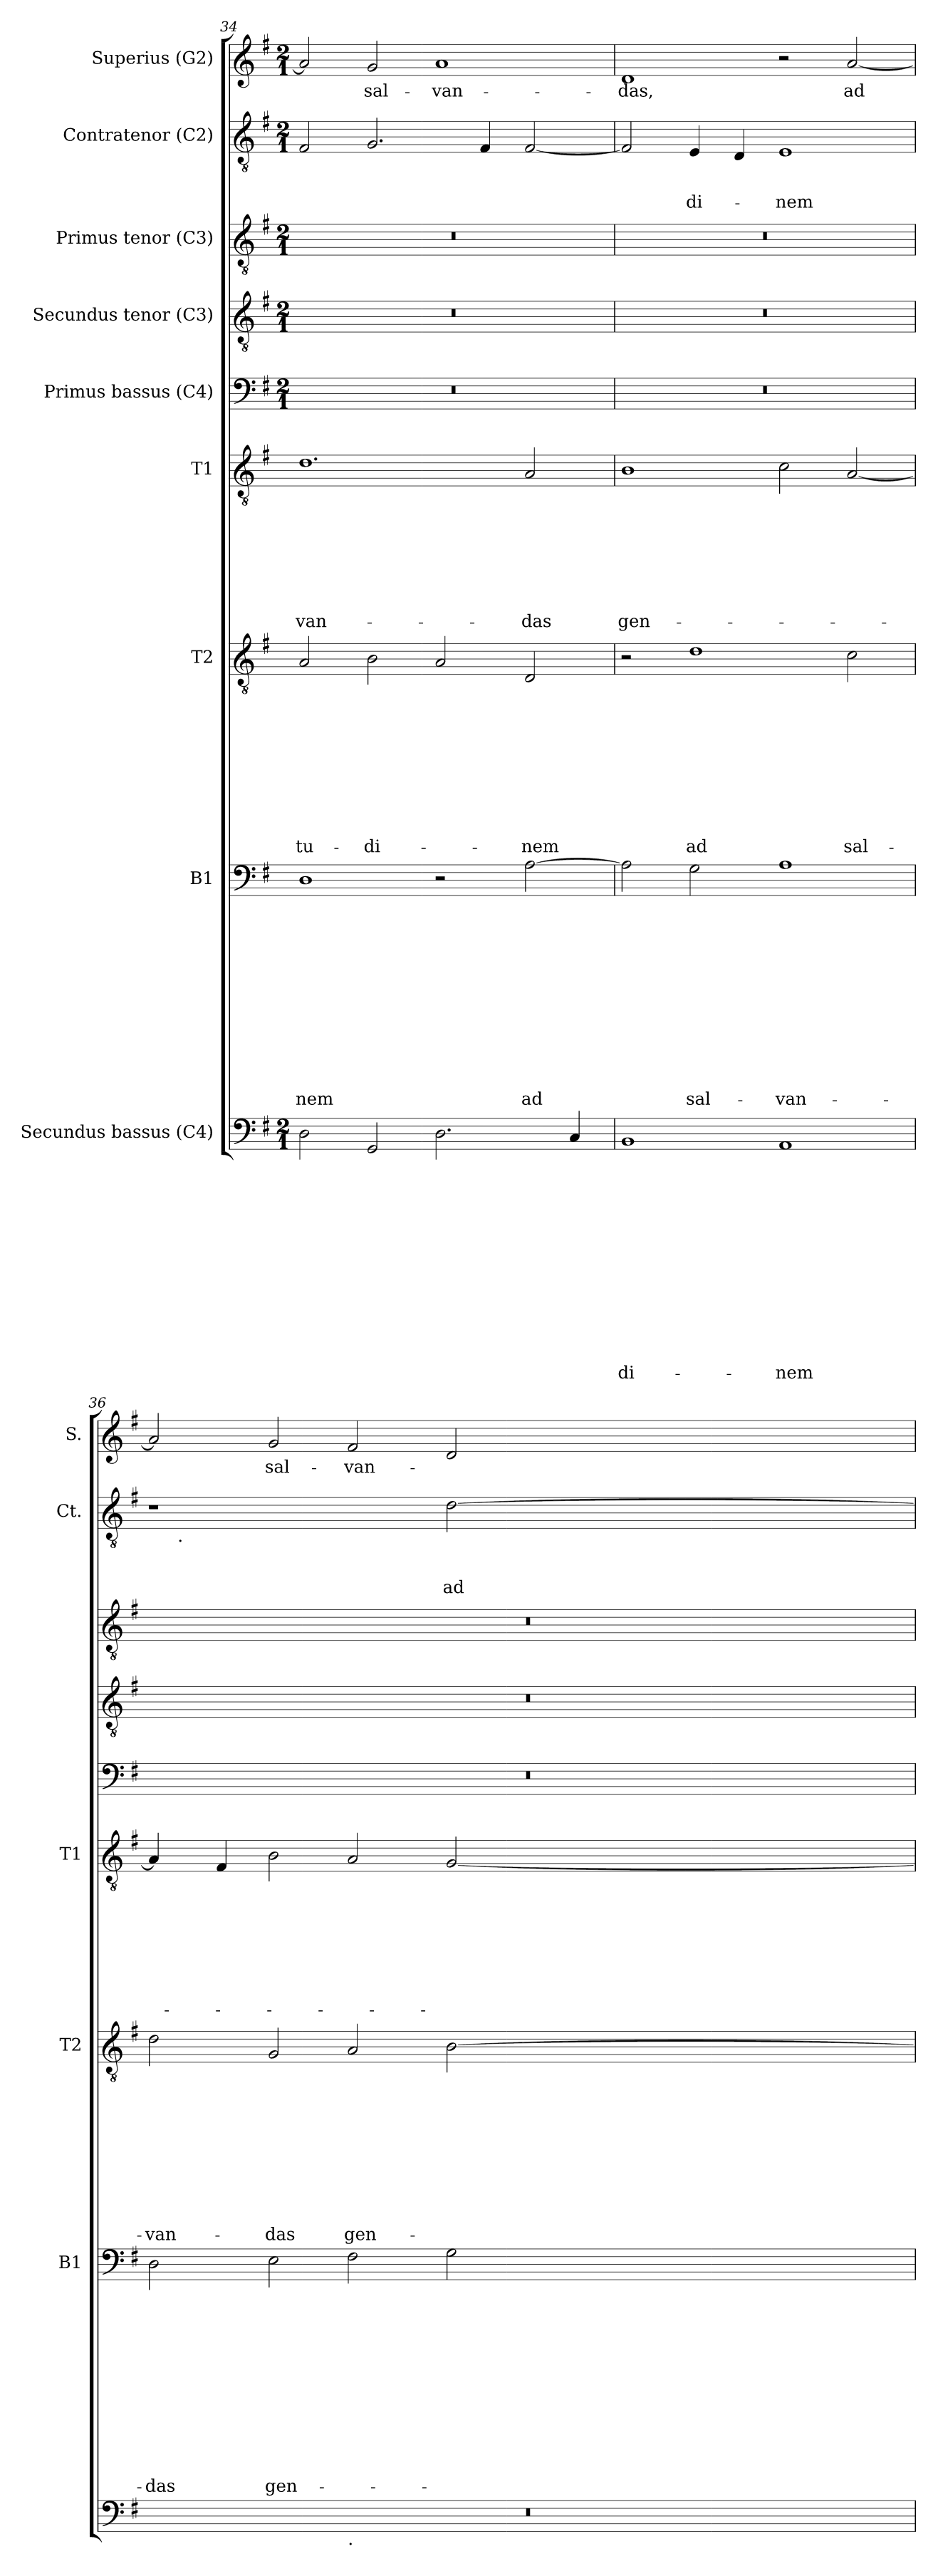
**kern	**text	**text	**text	**text	**text	**text	**text	**text	**text	**text	**text	**text	**text	**kern	**text	**text	**text	**text	**text	**text	**text	**text	**text	**text	**text	**text	**kern	**text	**text	**text	**text	**text	**text	**text	**text	**text	**text	**kern	**text	**text	**text	**text	**text	**text	**text	**text	**kern	**kern	**kern	**kern	**text	**text	**text	**kern	**text
*part9	*part9	*part9	*part9	*part9	*part9	*part9	*part9	*part9	*part9	*part9	*part9	*part9	*part9	*part8	*part8	*part8	*part8	*part8	*part8	*part8	*part8	*part8	*part8	*part8	*part8	*part8	*part7	*part7	*part7	*part7	*part7	*part7	*part7	*part7	*part7	*part7	*part7	*part6	*part6	*part6	*part6	*part6	*part6	*part6	*part6	*part6	*part5	*part4	*part3	*part2	*part2	*part2	*part2	*part1	*part1
*staff9	*staff9	*staff9	*staff9	*staff9	*staff9	*staff9	*staff9	*staff9	*staff9	*staff9	*staff9	*staff9	*staff9	*staff8	*staff8	*staff8	*staff8	*staff8	*staff8	*staff8	*staff8	*staff8	*staff8	*staff8	*staff8	*staff8	*staff7	*staff7	*staff7	*staff7	*staff7	*staff7	*staff7	*staff7	*staff7	*staff7	*staff7	*staff6	*staff6	*staff6	*staff6	*staff6	*staff6	*staff6	*staff6	*staff6	*staff5	*staff4	*staff3	*staff2	*staff2	*staff2	*staff2	*staff1	*staff1
*I"Secundus bassus (C4)	*	*	*	*	*	*	*	*	*	*	*	*	*	*I"B1	*	*	*	*	*	*	*	*	*	*	*	*	*I"T2	*	*	*	*	*	*	*	*	*	*	*I"T1	*	*	*	*	*	*	*	*	*I"Primus bassus (C4)	*I"Secundus tenor (C3)	*I"Primus tenor (C3)	*I"Contratenor (C2)	*	*	*	*I"Superius (G2)	*
*	*	*	*	*	*	*	*	*	*	*	*	*	*	*I'B1	*	*	*	*	*	*	*	*	*	*	*	*	*I'T2	*	*	*	*	*	*	*	*	*	*	*I'T1	*	*	*	*	*	*	*	*	*	*	*	*I'Ct.	*	*	*	*I'S.	*
*clefF4	*	*	*	*	*	*	*	*	*	*	*	*	*	*clefF4	*	*	*	*	*	*	*	*	*	*	*	*	*clefGv2	*	*	*	*	*	*	*	*	*	*	*clefGv2	*	*	*	*	*	*	*	*	*clefF4	*clefGv2	*clefGv2	*clefGv2	*	*	*	*clefG2	*
*k[f#]	*	*	*	*	*	*	*	*	*	*	*	*	*	*k[f#]	*	*	*	*	*	*	*	*	*	*	*	*	*k[f#]	*	*	*	*	*	*	*	*	*	*	*k[f#]	*	*	*	*	*	*	*	*	*k[f#]	*k[f#]	*k[f#]	*k[f#]	*	*	*	*k[f#]	*
*G:	*	*	*	*	*	*	*	*	*	*	*	*	*	*G:	*	*	*	*	*	*	*	*	*	*	*	*	*G:	*	*	*	*	*	*	*	*	*	*	*G:	*	*	*	*	*	*	*	*	*G:	*G:	*G:	*G:	*	*	*	*G:	*
*M2/1	*	*	*	*	*	*	*	*	*	*	*	*	*	*	*	*	*	*	*	*	*	*	*	*	*	*	*	*	*	*	*	*	*	*	*	*	*	*	*	*	*	*	*	*	*	*	*M2/1	*M2/1	*M2/1	*M2/1	*	*	*	*M2/1	*
=34	=34	=34	=34	=34	=34	=34	=34	=34	=34	=34	=34	=34	=34	=34	=34	=34	=34	=34	=34	=34	=34	=34	=34	=34	=34	=34	=34	=34	=34	=34	=34	=34	=34	=34	=34	=34	=34	=34	=34	=34	=34	=34	=34	=34	=34	=34	=34	=34	=34	=34	=34	=34	=34	=34	=34
!	!	!	!	!	!	!	!	!	!	!	!	!	!	!	!	!	!	!	!	!	!	!	!	!	!	!LO:LY:b	!	!	!	!	!	!	!	!	!	!	!LO:LY:b	!	!	!	!	!	!	!	!	!LO:LY:b	!	!	!	!	!	!	!	!	!
2D\	.	.	.	.	.	.	.	.	.	.	.	.	.	1D	.	.	.	.	.	.	.	.	.	.	.	-nem	2A/	.	.	.	.	.	.	.	.	.	-tu-	1.d	.	.	.	.	.	.	.	-van-	0r	0r	0r	2F#/	.	.	.	2a/]	.
!	!	!	!	!	!	!	!	!	!	!	!	!	!	!	!	!	!	!	!	!	!	!	!	!	!	!	!	!	!	!	!	!	!	!	!	!	!LO:LY:b	!	!	!	!	!	!	!	!	!	!	!	!	!	!	!	!	!	!LO:LY:b
2GG/	.	.	.	.	.	.	.	.	.	.	.	.	.	.	.	.	.	.	.	.	.	.	.	.	.	.	2B\	.	.	.	.	.	.	.	.	.	-di-	.	.	.	.	.	.	.	.	.	.	.	.	2.G/	.	.	.	2g/	sal-
!	!	!	!	!	!	!	!	!	!	!	!	!	!	!	!	!	!	!	!	!	!	!	!	!	!	!	!	!	!	!	!	!	!	!	!	!	!	!	!	!	!	!	!	!	!	!	!	!	!	!	!	!	!	!	!LO:LY:b
2.D\	.	.	.	.	.	.	.	.	.	.	.	.	.	2r	.	.	.	.	.	.	.	.	.	.	.	.	2A/	.	.	.	.	.	.	.	.	.	.	.	.	.	.	.	.	.	.	.	.	.	.	.	.	.	.	1a	-van-
.	.	.	.	.	.	.	.	.	.	.	.	.	.	.	.	.	.	.	.	.	.	.	.	.	.	.	.	.	.	.	.	.	.	.	.	.	.	.	.	.	.	.	.	.	.	.	.	.	.	4F#/	.	.	.	.	.
!	!	!	!	!	!	!	!	!	!	!	!	!	!	!	!	!	!	!	!	!	!	!	!	!	!	!LO:LY:b	!	!	!	!	!	!	!	!	!	!	!LO:LY:b	!	!	!	!	!	!	!	!	!LO:LY:b	!	!	!	!	!	!	!	!	!
.	.	.	.	.	.	.	.	.	.	.	.	.	.	[>2A\	.	.	.	.	.	.	.	.	.	.	.	ad	2D/	.	.	.	.	.	.	.	.	.	-nem	2A/	.	.	.	.	.	.	.	-das	.	.	.	[<2F#/	.	.	.	.	.
4C/	.	.	.	.	.	.	.	.	.	.	.	.	.	.	.	.	.	.	.	.	.	.	.	.	.	.	.	.	.	.	.	.	.	.	.	.	.	.	.	.	.	.	.	.	.	.	.	.	.	.	.	.	.	.	.
=35	=35	=35	=35	=35	=35	=35	=35	=35	=35	=35	=35	=35	=35	=35	=35	=35	=35	=35	=35	=35	=35	=35	=35	=35	=35	=35	=35	=35	=35	=35	=35	=35	=35	=35	=35	=35	=35	=35	=35	=35	=35	=35	=35	=35	=35	=35	=35	=35	=35	=35	=35	=35	=35	=35	=35
!	!	!	!	!	!	!	!	!	!	!	!	!	!LO:LY:b	!	!	!	!	!	!	!	!	!	!	!	!	!	!	!	!	!	!	!	!	!	!	!	!	!	!	!	!	!	!	!	!	!LO:LY:b	!	!	!	!	!	!	!	!	!LO:LY:b
1BB	.	.	.	.	.	.	.	.	.	.	.	.	-di-	2A\]	.	.	.	.	.	.	.	.	.	.	.	.	2r	.	.	.	.	.	.	.	.	.	.	1B	.	.	.	.	.	.	.	gen-	0r	0r	0r	2F#/]	.	.	.	1d	-das,
!	!	!	!	!	!	!	!	!	!	!	!	!	!	!	!	!	!	!	!	!	!	!	!	!	!	!LO:LY:b	!	!	!	!	!	!	!	!	!	!	!LO:LY:b	!	!	!	!	!	!	!	!	!	!	!	!	!	!	!	!LO:LY:b	!	!
.	.	.	.	.	.	.	.	.	.	.	.	.	.	2G\	.	.	.	.	.	.	.	.	.	.	.	sal-	1d	.	.	.	.	.	.	.	.	.	ad	.	.	.	.	.	.	.	.	.	.	.	.	4E/	.	.	-di-	.	.
.	.	.	.	.	.	.	.	.	.	.	.	.	.	.	.	.	.	.	.	.	.	.	.	.	.	.	.	.	.	.	.	.	.	.	.	.	.	.	.	.	.	.	.	.	.	.	.	.	.	4D/	.	.	.	.	.
!	!	!	!	!	!	!	!	!	!	!	!	!	!LO:LY:b	!	!	!	!	!	!	!	!	!	!	!	!	!LO:LY:b	!	!	!	!	!	!	!	!	!	!	!	!	!	!	!	!	!	!	!	!	!	!	!	!	!	!	!LO:LY:b	!	!
1AA	.	.	.	.	.	.	.	.	.	.	.	.	-nem	1A	.	.	.	.	.	.	.	.	.	.	.	-van-	.	.	.	.	.	.	.	.	.	.	.	2c\	.	.	.	.	.	.	.	.	.	.	.	1E	.	.	-nem	2r	.
!	!	!	!	!	!	!	!	!	!	!	!	!	!	!	!	!	!	!	!	!	!	!	!	!	!	!	!	!	!	!	!	!	!	!	!	!	!LO:LY:b	!	!	!	!	!	!	!	!	!	!	!	!	!	!	!	!	!	!LO:LY:b
.	.	.	.	.	.	.	.	.	.	.	.	.	.	.	.	.	.	.	.	.	.	.	.	.	.	.	2c\	.	.	.	.	.	.	.	.	.	sal-	[<2A/	.	.	.	.	.	.	.	.	.	.	.	.	.	.	.	[<2a/	ad
!!LO:LB:g=z
=36	=36	=36	=36	=36	=36	=36	=36	=36	=36	=36	=36	=36	=36	=36	=36	=36	=36	=36	=36	=36	=36	=36	=36	=36	=36	=36	=36	=36	=36	=36	=36	=36	=36	=36	=36	=36	=36	=36	=36	=36	=36	=36	=36	=36	=36	=36	=36	=36	=36	=36	=36	=36	=36	=36	=36
!	!	!	!	!	!	!	!	!	!	!	!	!	!	!	!	!	!	!	!	!	!	!	!	!	!	!LO:LY:b	!	!	!	!	!	!	!	!	!	!	!LO:LY:b	!	!	!	!	!	!	!	!	!	!	!	!	!	!	!	!	!	!
*^	*	*	*	*	*	*	*	*	*	*	*	*	*	*	*	*	*	*	*	*	*	*	*	*	*	*	*	*	*	*	*	*	*	*	*	*	*	*	*	*	*	*	*	*	*	*	*	*	*	*^	*	*	*	*	*
0r	1ryy	.	.	.	.	.	.	.	.	.	.	.	.	.	2D\	.	.	.	.	.	.	.	.	.	.	.	-das	2d\	.	.	.	.	.	.	.	.	.	-van-	4A/]	.	.	.	.	.	.	.	.	0r	0r	0r	1r	16.ryy	.	.	.	2a/]	.
!	!	!	!	!	!	!	!	!	!	!	!	!	!	!	!	!	!	!	!	!	!	!	!	!	!	!	!	!	!	!	!	!	!	!	!	!	!	!	!	!	!	!	!	!	!	!	!	!	!	!	!	!LO:TX:b:t=.	!	!	!	!	!
.	.	.	.	.	.	.	.	.	.	.	.	.	.	.	.	.	.	.	.	.	.	.	.	.	.	.	.	.	.	.	.	.	.	.	.	.	.	.	.	.	.	.	.	.	.	.	.	.	.	.	.	1ryy	.	.	.	.	.
.	.	.	.	.	.	.	.	.	.	.	.	.	.	.	.	.	.	.	.	.	.	.	.	.	.	.	.	.	.	.	.	.	.	.	.	.	.	.	4F#/	.	.	.	.	.	.	.	.	.	.	.	.	.	.	.	.	.	.
!	!	!	!	!	!	!	!	!	!	!	!	!	!	!	!	!	!	!	!	!	!	!	!	!	!	!	!LO:LY:b	!	!	!	!	!	!	!	!	!	!	!LO:LY:b	!	!	!	!	!	!	!	!	!	!	!	!	!	!	!	!	!	!	!LO:LY:b
.	.	.	.	.	.	.	.	.	.	.	.	.	.	.	2E\	.	.	.	.	.	.	.	.	.	.	.	gen-	2G/	.	.	.	.	.	.	.	.	.	-das	2B\	.	.	.	.	.	.	.	.	.	.	.	.	.	.	.	.	2g/	sal-
!	!LO:TX:b:t=.	!	!	!	!	!	!	!	!	!	!	!	!	!	!	!	!	!	!	!	!	!	!	!	!	!	!	!	!	!	!	!	!	!	!	!	!	!	!	!	!	!	!	!	!	!	!	!	!	!	!	!	!	!	!	!	!
!	!	!	!	!	!	!	!	!	!	!	!	!	!	!	!	!	!	!	!	!	!	!	!	!	!	!	!	!	!	!	!	!	!	!	!	!	!	!LO:LY:b	!	!	!	!	!	!	!	!	!	!	!	!	!	!	!	!	!	!	!LO:LY:b
.	1ryy	.	.	.	.	.	.	.	.	.	.	.	.	.	2F#\	.	.	.	.	.	.	.	.	.	.	.	.	2A/	.	.	.	.	.	.	.	.	.	gen-	2A/	.	.	.	.	.	.	.	.	.	.	.	2ryy	.	.	.	.	2f#/	-van-
.	.	.	.	.	.	.	.	.	.	.	.	.	.	.	.	.	.	.	.	.	.	.	.	.	.	.	.	.	.	.	.	.	.	.	.	.	.	.	.	.	.	.	.	.	.	.	.	.	.	.	.	2ryy	.	.	.	.	.
!	!	!	!	!	!	!	!	!	!	!	!	!	!	!	!	!	!	!	!	!	!	!	!	!	!	!	!	!	!	!	!	!	!	!	!	!	!	!	!	!	!	!	!	!	!	!	!	!	!	!	!	!	!	!	!LO:LY:b	!	!
.	.	.	.	.	.	.	.	.	.	.	.	.	.	.	2G\	.	.	.	.	.	.	.	.	.	.	.	.	[>2B\	.	.	.	.	.	.	.	.	.	.	[<2G/	.	.	.	.	.	.	.	.	.	.	.	[>2d\	.	.	.	ad	2d/	.
.	.	.	.	.	.	.	.	.	.	.	.	.	.	.	.	.	.	.	.	.	.	.	.	.	.	.	.	.	.	.	.	.	.	.	.	.	.	.	.	.	.	.	.	.	.	.	.	.	.	.	.	4ryy	.	.	.	.	.
.	.	.	.	.	.	.	.	.	.	.	.	.	.	.	.	.	.	.	.	.	.	.	.	.	.	.	.	.	.	.	.	.	.	.	.	.	.	.	.	.	.	.	.	.	.	.	.	.	.	.	.	8ryy	.	.	.	.	.
.	.	.	.	.	.	.	.	.	.	.	.	.	.	.	.	.	.	.	.	.	.	.	.	.	.	.	.	.	.	.	.	.	.	.	.	.	.	.	.	.	.	.	.	.	.	.	.	.	.	.	.	32ryy	.	.	.	.	.
*v	*v	*	*	*	*	*	*	*	*	*	*	*	*	*	*	*	*	*	*	*	*	*	*	*	*	*	*	*	*	*	*	*	*	*	*	*	*	*	*	*	*	*	*	*	*	*	*	*	*	*	*v	*v	*	*	*	*	*
=	=	=	=	=	=	=	=	=	=	=	=	=	=	=	=	=	=	=	=	=	=	=	=	=	=	=	=	=	=	=	=	=	=	=	=	=	=	=	=	=	=	=	=	=	=	=	=	=	=	=	=	=	=	=	=
*-	*-	*-	*-	*-	*-	*-	*-	*-	*-	*-	*-	*-	*-	*-	*-	*-	*-	*-	*-	*-	*-	*-	*-	*-	*-	*-	*-	*-	*-	*-	*-	*-	*-	*-	*-	*-	*-	*-	*-	*-	*-	*-	*-	*-	*-	*-	*-	*-	*-	*-	*-	*-	*-	*-	*-
